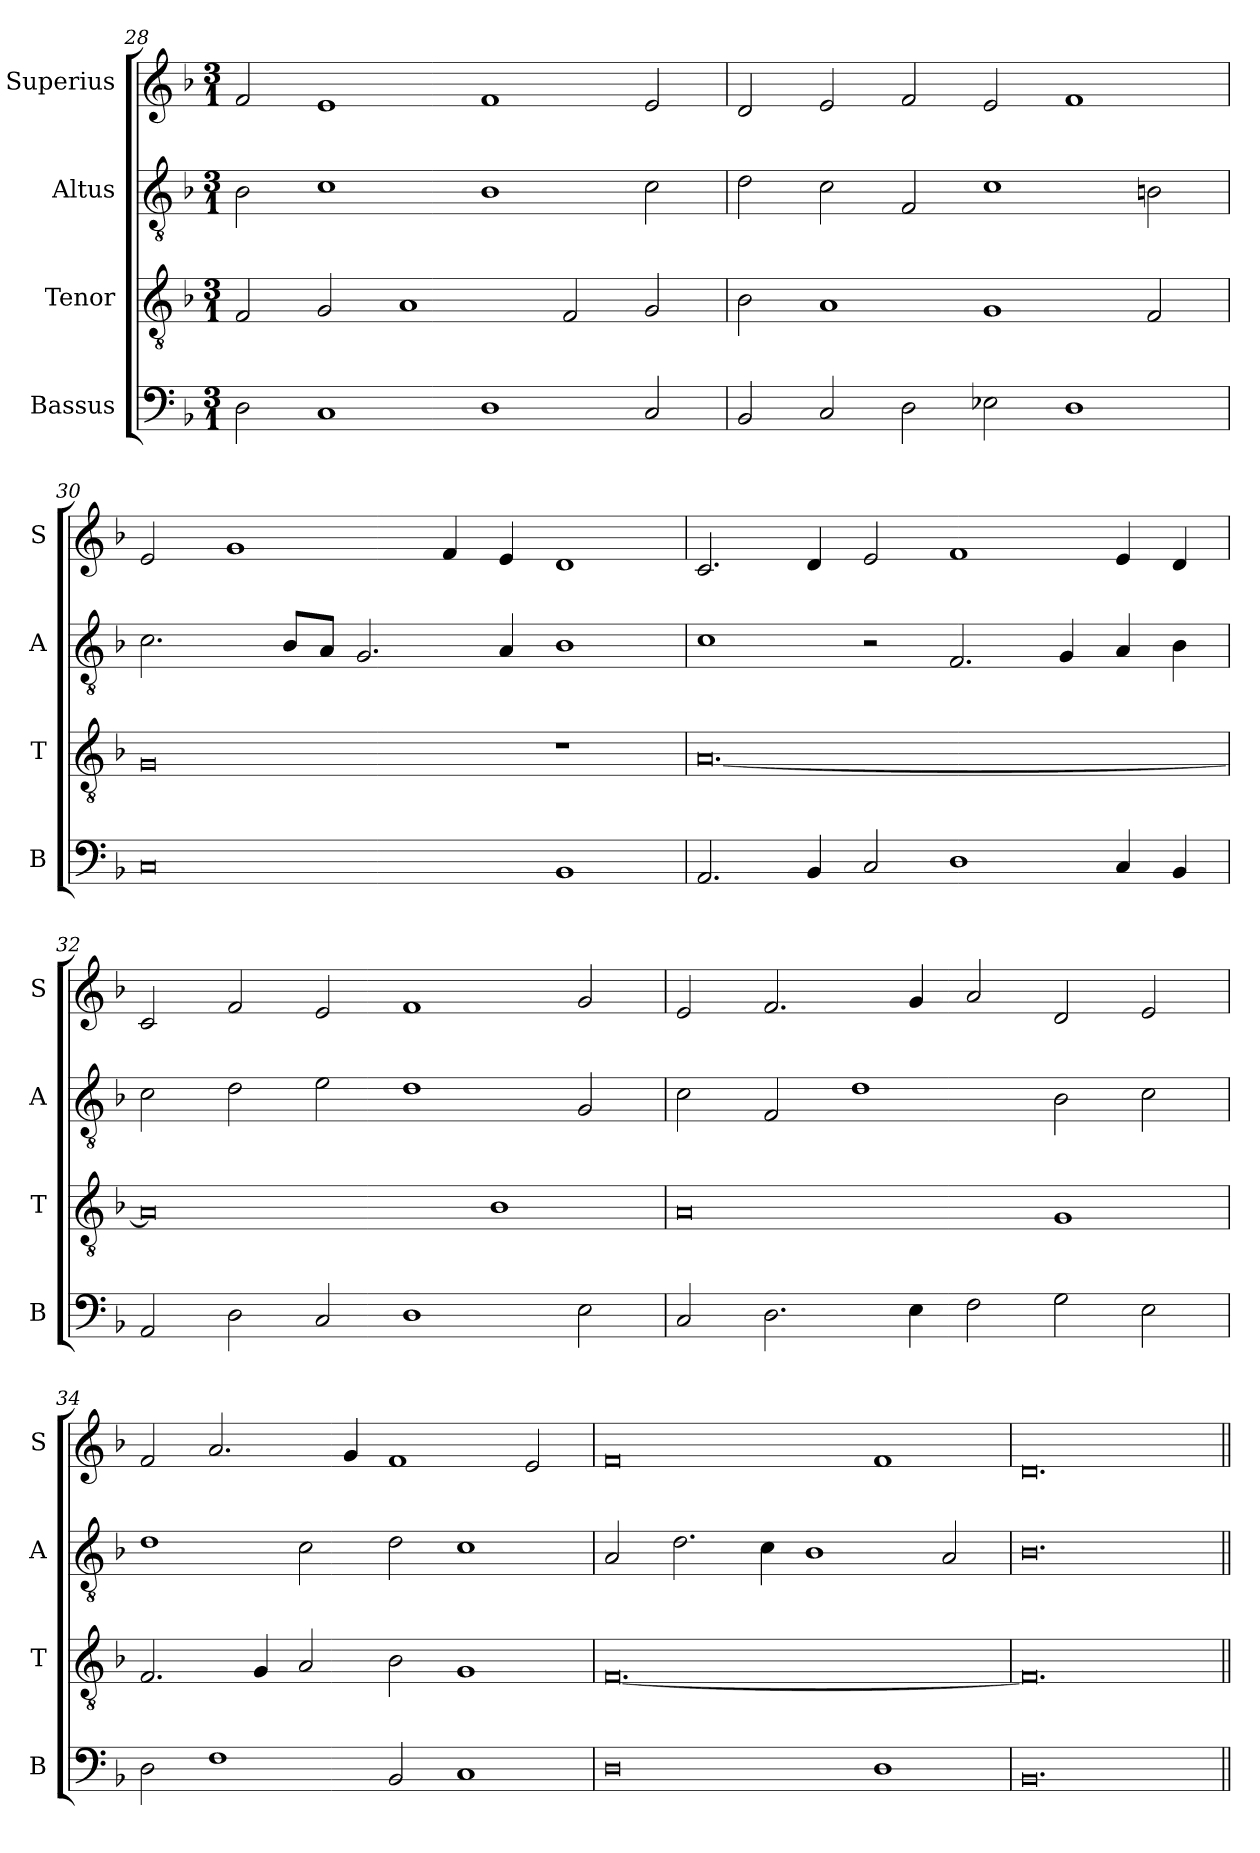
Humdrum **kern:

**kern	**kern	**kern	**kern
*part4	*part3	*part2	*part1
*staff4	*staff3	*staff2	*staff1
*I"Bassus	*I"Tenor	*I"Altus	*I"Superius
*I'B	*I'T	*I'A	*I'S
*clefF4	*clefGv2	*clefGv2	*clefG2
*k[b-]	*k[b-]	*k[b-]	*k[b-]
*M3/1	*M3/1	*M3/1	*M3/1
=28	=28	=28	=28
2D\	2F/	2B-\	2f/
1C	2G/	1c	1e
.	1A	.	.
1D	.	1B-	1f
.	2F/	.	.
2C/	2G/	2c\	2e/
=29	=29	=29	=29
2BB-/	2B-\	2d\	2d/
2C/	1A	2c\	2e/
2D\	.	2F/	2f/
2E-X\	1G	1c	2e/
1D	.	.	1f
.	2F/	2Bn\	.
=30	=30	=30	=30
0C	0G	2.c\	2e/
.	.	.	1g
.	.	8B-/L	.
.	.	8A/J	.
.	.	2.G/	.
.	.	.	4f/
.	.	4A/	4e/
1BB-	1r	1B-	1d
=31	=31	=31	=31
2.AA/	[0.A	1c	2.c/
4BB-/	.	.	4d/
2C/	.	2r	2e/
1D	.	2.F/	1f
.	.	4G/	.
4C/	.	4A/	4e/
4BB-/	.	4B-\	4d/
=32	=32	=32	=32
2AA/	0A]	2c\	2c/
2D\	.	2d\	2f/
2C/	.	2e\	2e/
1D	.	1d	1f
.	1B-	.	.
2E\	.	2G/	2g/
=33	=33	=33	=33
2C/	0A	2c\	2e/
2.D\	.	2F/	2.f/
.	.	1d	.
4E\	.	.	4g/
2F\	.	.	2a/
2G\	1G	2B-\	2d/
2E\	.	2c\	2e/
=34	=34	=34	=34
2D\	2.F/	1d	2f/
1F	.	.	2.a/
.	4G/	.	.
.	2A/	2c\	.
.	.	.	4g/
2BB-/	2B-\	2d\	1f
1C	1G	1c	.
.	.	.	2e/
=35	=35	=35	=35
0D	[0.F	2A/	0f
.	.	2.d\	.
.	.	4c\	.
.	.	1B-	.
1D	.	.	1f
.	.	2A/	.
=36	=36	=36	=36
0.BB-	0.F]	0.B-	0.d
=||	=||	=||	=||
*-	*-	*-	*-
